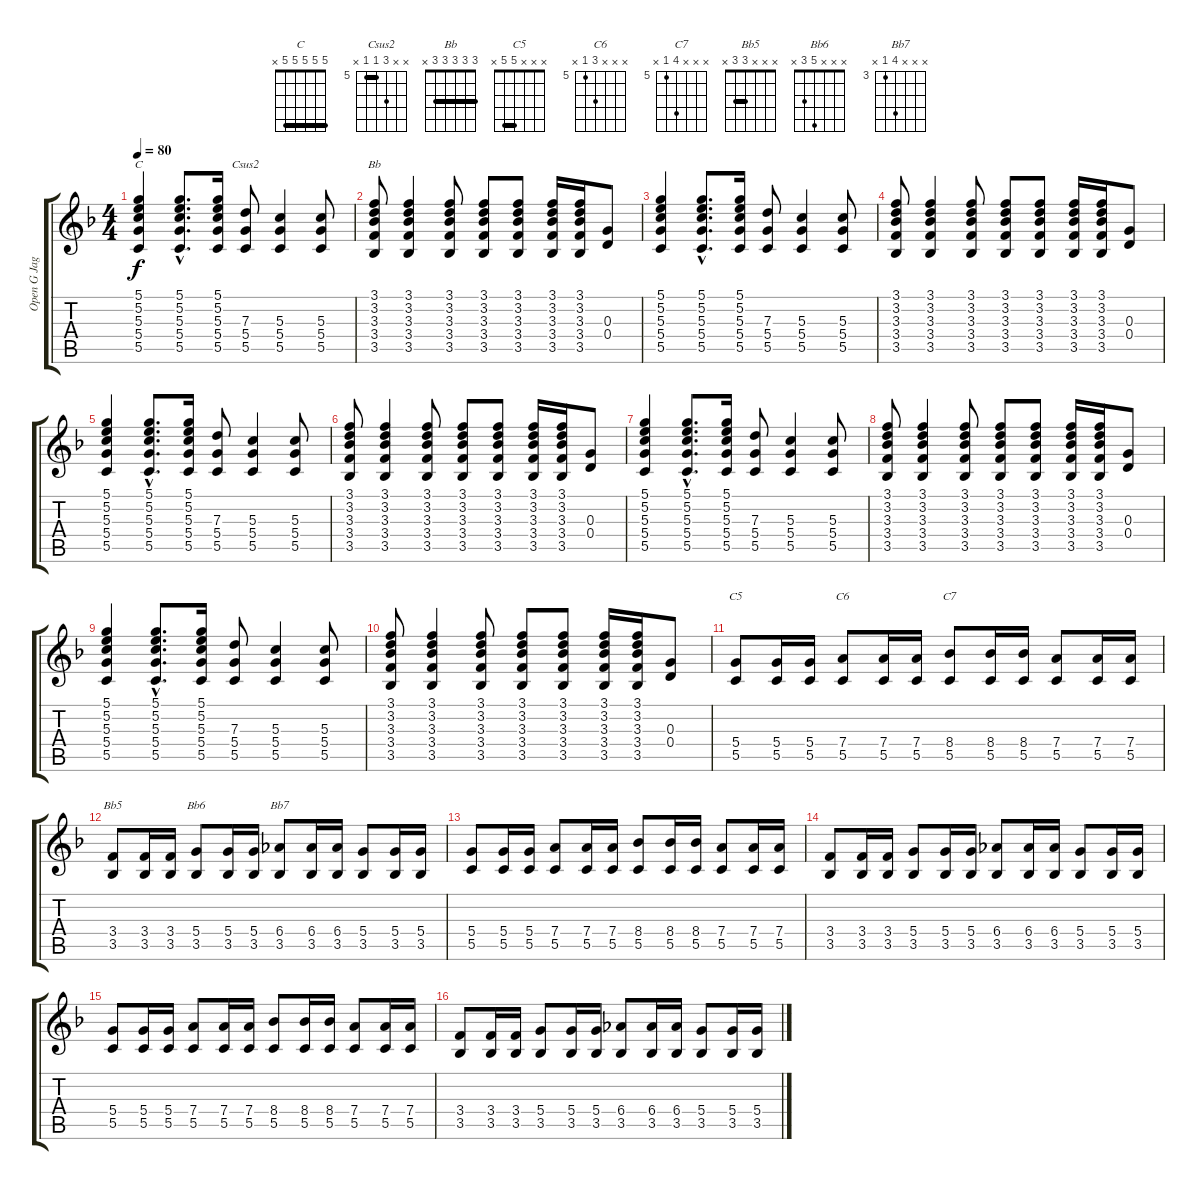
\track ("Open G Jagger" "Open G Jag") {instrument overdrivenguitar}
\staff {score tabs}
\tuning (D4 B3 G3 D3 G2 D2) {hide}
\chord ("C" 5 5 5 5 5 x) {barre 5}
\chord ("Csus2" x x 7 5 5 x) {firstfret 5 barre 5}
\chord ("Bb" 3 3 3 3 3 x) {barre 3}
\chord ("C5" x x x 5 5 x) {barre 5}
\chord ("C6" x x x 7 5 x) {firstfret 5}
\chord ("C7" x x x 8 5 x) {firstfret 5}
\chord ("Bb5" x x x 3 3 x) {barre 3}
\chord ("Bb6" x x x 5 3 x)
\chord ("Bb7" x x x 6 3 x) {firstfret 3}
\ts (4 4)
\tempo 80
\clef g2
\ks f
(5.1 5.2 5.3 5.4 5.5).4{ch "C" dy f} (5.1{hac} 5.2{hac} 5.3{hac} 5.4{hac} 5.5{hac}).8{d} (5.1 5.2 5.3 5.4 5.5).16 (7.3 5.4 5.5).8{ch "Csus2"} (5.3 5.4 5.5).4 (5.3 5.4 5.5).8 |
(3.1 3.2 3.3 3.4 3.5).8{ch "Bb"} (3.1 3.2 3.3 3.4 3.5).4 (3.1 3.2 3.3 3.4 3.5).8 (3.1 3.2 3.3 3.4 3.5).8 (3.1 3.2 3.3 3.4 3.5).8 (3.1 3.2 3.3 3.4 3.5).16 (3.1 3.2 3.3 3.4 3.5).16 (0.3 0.4).8 |
(5.1 5.2 5.3 5.4 5.5).4 (5.1{hac} 5.2{hac} 5.3{hac} 5.4{hac} 5.5{hac}).8{d} (5.1 5.2 5.3 5.4 5.5).16 (7.3 5.4 5.5).8 (5.3 5.4 5.5).4 (5.3 5.4 5.5).8 |
(3.1 3.2 3.3 3.4 3.5).8 (3.1 3.2 3.3 3.4 3.5).4 (3.1 3.2 3.3 3.4 3.5).8 (3.1 3.2 3.3 3.4 3.5).8 (3.1 3.2 3.3 3.4 3.5).8 (3.1 3.2 3.3 3.4 3.5).16 (3.1 3.2 3.3 3.4 3.5).16 (0.3 0.4).8 |
(5.1 5.2 5.3 5.4 5.5).4 (5.1{hac} 5.2{hac} 5.3{hac} 5.4{hac} 5.5{hac}).8{d} (5.1 5.2 5.3 5.4 5.5).16 (7.3 5.4 5.5).8 (5.3 5.4 5.5).4 (5.3 5.4 5.5).8 |
(3.1 3.2 3.3 3.4 3.5).8 (3.1 3.2 3.3 3.4 3.5).4 (3.1 3.2 3.3 3.4 3.5).8 (3.1 3.2 3.3 3.4 3.5).8 (3.1 3.2 3.3 3.4 3.5).8 (3.1 3.2 3.3 3.4 3.5).16 (3.1 3.2 3.3 3.4 3.5).16 (0.3 0.4).8 |
(5.1 5.2 5.3 5.4 5.5).4 (5.1{hac} 5.2{hac} 5.3{hac} 5.4{hac} 5.5{hac}).8{d} (5.1 5.2 5.3 5.4 5.5).16 (7.3 5.4 5.5).8 (5.3 5.4 5.5).4 (5.3 5.4 5.5).8 |
(3.1 3.2 3.3 3.4 3.5).8 (3.1 3.2 3.3 3.4 3.5).4 (3.1 3.2 3.3 3.4 3.5).8 (3.1 3.2 3.3 3.4 3.5).8 (3.1 3.2 3.3 3.4 3.5).8 (3.1 3.2 3.3 3.4 3.5).16 (3.1 3.2 3.3 3.4 3.5).16 (0.3 0.4).8 |
(5.1 5.2 5.3 5.4 5.5).4 (5.1{hac} 5.2{hac} 5.3{hac} 5.4{hac} 5.5{hac}).8{d} (5.1 5.2 5.3 5.4 5.5).16 (7.3 5.4 5.5).8 (5.3 5.4 5.5).4 (5.3 5.4 5.5).8 |
(3.1 3.2 3.3 3.4 3.5).8 (3.1 3.2 3.3 3.4 3.5).4 (3.1 3.2 3.3 3.4 3.5).8 (3.1 3.2 3.3 3.4 3.5).8 (3.1 3.2 3.3 3.4 3.5).8 (3.1 3.2 3.3 3.4 3.5).16 (3.1 3.2 3.3 3.4 3.5).16 (0.3 0.4).8 |
(5.4 5.5).8{ch "C5"} (5.4 5.5).16 (5.4 5.5).16 (7.4 5.5).8{ch "C6"} (7.4 5.5).16 (7.4 5.5).16 (8.4 5.5).8{ch "C7"} (8.4 5.5).16 (8.4 5.5).16 (7.4 5.5).8 (7.4 5.5).16 (7.4 5.5).16 |
(3.4 3.5).8{ch "Bb5"} (3.4 3.5).16 (3.4 3.5).16 (5.4 3.5).8{ch "Bb6"} (5.4 3.5).16 (5.4 3.5).16 (6.4 3.5).8{ch "Bb7"} (6.4 3.5).16 (6.4 3.5).16 (5.4 3.5).8 (5.4 3.5).16 (5.4 3.5).16 |
(5.4 5.5).8 (5.4 5.5).16 (5.4 5.5).16 (7.4 5.5).8 (7.4 5.5).16 (7.4 5.5).16 (8.4 5.5).8 (8.4 5.5).16 (8.4 5.5).16 (7.4 5.5).8 (7.4 5.5).16 (7.4 5.5).16 |
(3.4 3.5).8 (3.4 3.5).16 (3.4 3.5).16 (5.4 3.5).8 (5.4 3.5).16 (5.4 3.5).16 (6.4 3.5).8 (6.4 3.5).16 (6.4 3.5).16 (5.4 3.5).8 (5.4 3.5).16 (5.4 3.5).16 |
(5.4 5.5).8 (5.4 5.5).16 (5.4 5.5).16 (7.4 5.5).8 (7.4 5.5).16 (7.4 5.5).16 (8.4 5.5).8 (8.4 5.5).16 (8.4 5.5).16 (7.4 5.5).8 (7.4 5.5).16 (7.4 5.5).16 |
(3.4 3.5).8 (3.4 3.5).16 (3.4 3.5).16 (5.4 3.5).8 (5.4 3.5).16 (5.4 3.5).16 (6.4 3.5).8 (6.4 3.5).16 (6.4 3.5).16 (5.4 3.5).8 (5.4 3.5).16 (5.4 3.5).16
